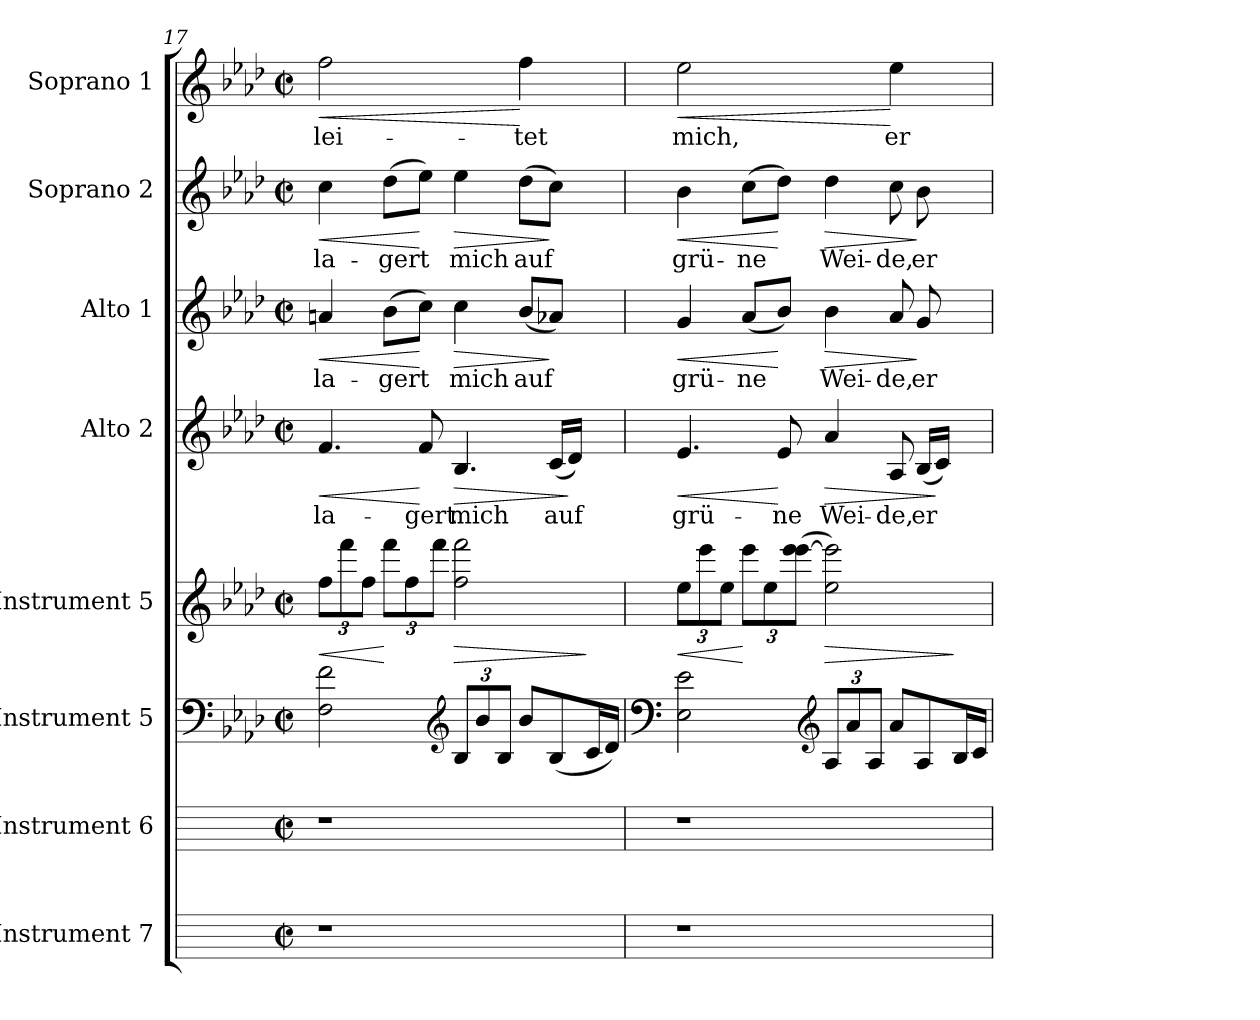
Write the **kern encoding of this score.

**kern	**kern	**kern	**kern	**dynam	**kern	**text	**dynam	**kern	**text	**dynam	**kern	**text	**dynam	**kern	**text	**dynam
*part8	*part7	*part6	*part5	*part5	*part4	*part4	*part4	*part3	*part3	*part3	*part2	*part2	*part2	*part1	*part1	*part1
*staff8	*staff7	*staff6	*staff5	*staff5	*staff4	*staff4	*staff4	*staff3	*staff3	*staff3	*staff2	*staff2	*staff2	*staff1	*staff1	*staff1
*I"Instrument 7	*I"Instrument 6	*I"Instrument 5	*I"Instrument 5	*	*I"Alto 2	*	*	*I"Alto 1	*	*	*I"Soprano 2	*	*	*I"Soprano 1	*	*
!!LO:PB:g=z
*	*	*clefF4	*clefG2	*	*clefG2	*	*	*clefG2	*	*	*clefG2	*	*	*clefG2	*	*
*k[]	*k[]	*k[b-e-a-d-]	*k[b-e-a-d-]	*	*k[b-e-a-d-]	*	*	*k[b-e-a-d-]	*	*	*k[b-e-a-d-]	*	*	*k[b-e-a-d-]	*	*
*C:	*C:	*A-:	*A-:	*	*A-:	*	*	*A-:	*	*	*A-:	*	*	*A-:	*	*
*M2/2	*M2/2	*M2/2	*M2/2	*	*M2/2	*	*	*M2/2	*	*	*M2/2	*	*	*M2/2	*	*
*met(c|)	*met(c|)	*met(c|)	*met(c|)	*	*met(c|)	*	*	*met(c|)	*	*	*met(c|)	*	*	*met(c|)	*	*
*	*	*	*Xbrackettup	*	*	*	*	*	*	*	*	*	*	*	*	*
=17	=17	=17	=17	=17	=17	=17	=17	=17	=17	=17	=17	=17	=17	=17	=17	=17
!	!	!	!	!LO:HP:b	!	!LO:LY:b:cj	!LO:HP:b	!	!LO:LY:b:cj	!LO:HP:b	!	!LO:LY:b:cj	!LO:HP:b	!LO:N:vis=2	!LO:LY:b:cj	!LO:HP:b
!	!	!	!	!	!	!	!	!	!	!	!	!	!	!	!	!LO:HP:n=1:b
1r	1r	2F\ 2f\	12ff\L	<	4.f/	la-	<	4an/	la-	<	4cc\	la-	<	2.ff\	lei-	< >
.	.	.	12fff\	.	.	.	.	.	.	.	.	.	.	.	.	.
.	.	.	12ff\J	.	.	.	.	.	.	.	.	.	.	.	.	.
!	!	!	!	!	!	!	!	!	!LO:LY:b:cj	!	!	!LO:LY:b:cj	!	!	!	!
.	.	.	12fff\L	[	.	.	.	(>8b-\L	-gert	.	(>8dd-\L	-gert	.	.	.	.
.	.	.	12ff\	.	.	.	.	.	.	.	.	.	.	.	.	.
!	!	!	!	!	!	!LO:LY:b:cj	!	!	!LO:LY:b:cj	!	!	!LO:LY:b:cj	!	!	!	!
.	.	.	.	.	8f/	-gert	[	8cc\J)	.	[	8ee-\J)	.	[	.	.	.
.	.	.	12fff\J	.	.	.	.	.	.	.	.	.	.	.	.	.
*	*	*clefG2	*	*	*	*	*	*	*	*	*	*	*	*	*	*
*	*	*Xbrackettup	*	*	*	*	*	*	*	*	*	*	*	*	*	*
!	!	!	!	!LO:HP:b	!	!LO:LY:b:cj	!LO:HP:b	!	!LO:LY:b:cj	!LO:HP:b	!	!LO:LY:b:cj	!LO:HP:b	!	!	!
.	.	12B-/L	2ff\ 2fff\	>	4.B-/	mich	>	4cc\	mich	>	4ee-\	mich	>	.	.	.
.	.	12b-/	.	.	.	.	.	.	.	.	.	.	.	.	.	.
.	.	12B-/J	.	.	.	.	.	.	.	.	.	.	.	.	.	.
!	!	!	!	!	!	!	!	!	!LO:LY:b:cj	!	!	!LO:LY:b:cj	!	!	!LO:LY:b:cj	!
.	.	8b-/L	.	.	.	.	.	(<8b-/L	auf	.	(>8dd-\L	auf	.	4ff\	-tet	[
!	!	!	!	!	!	!LO:LY:b:cj	!	!	!LO:LY:b:cj	!	!	!LO:LY:b:cj	!	!	!	!
.	.	(>8B-/	.	.	(<16c/L	auf	.	8a-X/J)	.	]	8cc\J)	.	]	.	.	.
!	!	!	!	!	!	!LO:LY:b:cj	!	!	!	!	!	!	!	!	!	!
.	.	.	.	.	16d-/J)	.	]	.	.	.	.	.	.	.	.	.
8ryy	8ryy	16c/	8ryy	]	8ryy	.	.	8ryy	.	.	8ryy	.	.	8ryy	.	]
.	.	16d-/J)	.	.	.	.	.	.	.	.	.	.	.	.	.	.
=18	=18	=18	=18	=18	=18	=18	=18	=18	=18	=18	=18	=18	=18	=18	=18	=18
*	*	*clefF4	*	*	*	*	*	*	*	*	*	*	*	*	*	*
!	!	!	!	!LO:HP:b	!	!LO:LY:b:cj	!LO:HP:b	!	!LO:LY:b:cj	!LO:HP:b	!	!LO:LY:b:cj	!LO:HP:b	!LO:N:vis=2	!LO:LY:b:cj	!LO:HP:b
!	!	!	!	!	!	!	!	!	!	!	!	!	!	!	!	!LO:HP:n=1:b
1r	1r	2E-\ 2e-\	12ee-\L	<	4.e-/	grü-	<	4g/	grü-	<	4b-\	grü-	<	2.ee-\	mich,	< >
.	.	.	12eee-\	.	.	.	.	.	.	.	.	.	.	.	.	.
.	.	.	12ee-\J	.	.	.	.	.	.	.	.	.	.	.	.	.
!	!	!	!	!	!	!	!	!	!LO:LY:b:cj	!	!	!LO:LY:b:cj	!	!	!	!
.	.	.	12eee-\L	[	.	.	.	(<8a-/L	-ne	.	(>8cc\L	-ne	.	.	.	.
.	.	.	12ee-\	.	.	.	.	.	.	.	.	.	.	.	.	.
!	!	!	!	!	!	!LO:LY:b:cj	!	!	!LO:LY:b:cj	!	!	!LO:LY:b:cj	!	!	!	!
.	.	.	.	.	8e-/	-ne	[	8b-/J)	.	[	8dd-\J)	.	[	.	.	.
.	.	.	(<12eee-\ [<12eee-\J	.	.	.	.	.	.	.	.	.	.	.	.	.
*	*	*clefG2	*	*	*	*	*	*	*	*	*	*	*	*	*	*
!	!	!	!	!LO:HP:b	!	!LO:LY:b:cj	!LO:HP:b	!	!LO:LY:b:cj	!LO:HP:b	!	!LO:LY:b:cj	!LO:HP:b	!	!	!
.	.	12A-/L	2eee-\] 2ee-\)	>	4a-/	Wei-	>	4b-\	Wei-	>	4dd-\	Wei-	>	.	.	.
.	.	12a-/	.	.	.	.	.	.	.	.	.	.	.	.	.	.
.	.	12A-/J	.	.	.	.	.	.	.	.	.	.	.	.	.	.
!	!	!	!	!	!	!LO:LY:b:cj	!	!	!LO:LY:b:cj	!	!	!LO:LY:b:cj	!	!	!LO:LY:b:cj	!
.	.	8a-/L	.	.	8A-/	-de,	.	8a-/	-de,	.	8cc\	-de,	.	4ee-\	er	[
!	!	!	!	!	!	!LO:LY:b:cj	!	!	!LO:LY:b:cj	!	!	!LO:LY:b:cj	!	!	!	!
.	.	8A-/	.	.	(<16B-/L	er	.	8g/	er	]	8b-\	er	]	.	.	.
!	!	!	!	!	!	!LO:LY:b:cj	!	!	!	!	!	!	!	!	!	!
.	.	.	.	.	16c/J)	.	]	.	.	.	.	.	.	.	.	.
8ryy	8ryy	16B-/	8ryy	]	8ryy	.	.	8ryy	.	.	8ryy	.	.	8ryy	.	]
.	.	16c/J	.	.	.	.	.	.	.	.	.	.	.	.	.	.
=	=	=	=	=	=	=	=	=	=	=	=	=	=	=	=	=
*-	*-	*-	*-	*-	*-	*-	*-	*-	*-	*-	*-	*-	*-	*-	*-	*-
